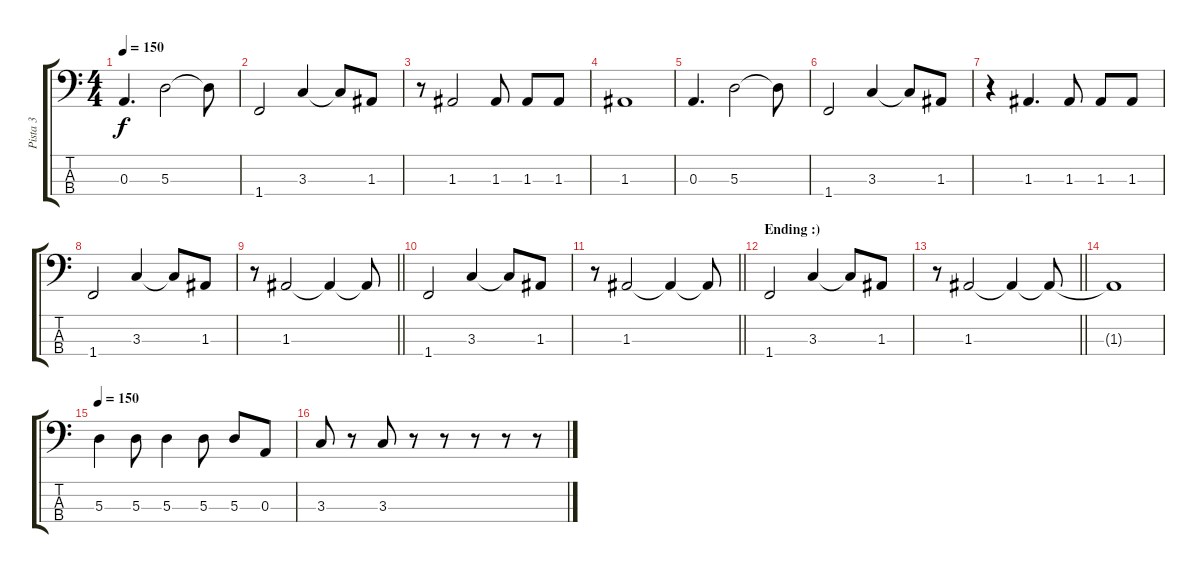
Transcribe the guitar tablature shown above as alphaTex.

\track ("Pista 3" "Pista 3") {instrument electricbasspick}
\staff {score tabs}
\tuning (G2 D2 A1 E1) {hide}
\ts (4 4)
\tempo 150
\clef f4
\ks c
0.3.4{d dy f} 5.3.2 5.3{t}.8 |
1.4.2 3.3.4 3.3{t}.8 1.3.8 |
r.8 1.3.2 1.3.8 1.3.8 1.3.8 |
1.3.1 |
0.3.4{d} 5.3.2 5.3{t}.8 |
1.4.2 3.3.4 3.3{t}.8 1.3.8 |
r.4 1.3.4{d} 1.3.8 1.3.8 1.3.8 |
1.4.2 3.3.4 3.3{t}.8 1.3.8 |
\barLineRight lightlight
r.8 1.3.2 1.3{t}.4 1.3{t}.8 |
1.4.2 3.3.4 3.3{t}.8 1.3.8 |
\barLineRight lightlight
r.8 1.3.2 1.3{t}.4 1.3{t}.8 |
\section ("" "Ending :)")
1.4.2 3.3.4 3.3{t}.8 1.3.8 |
\barLineRight lightlight
r.8 1.3.2 1.3{t}.4 1.3{t}.8 |
1.3{t}.1 |
\tempo 150
5.3.4 5.3.8 5.3.4 5.3.8 5.3.8 0.3.8 |
3.3.8 r.8 3.3.8 r.8 r.8 r.8 r.8 r.8
